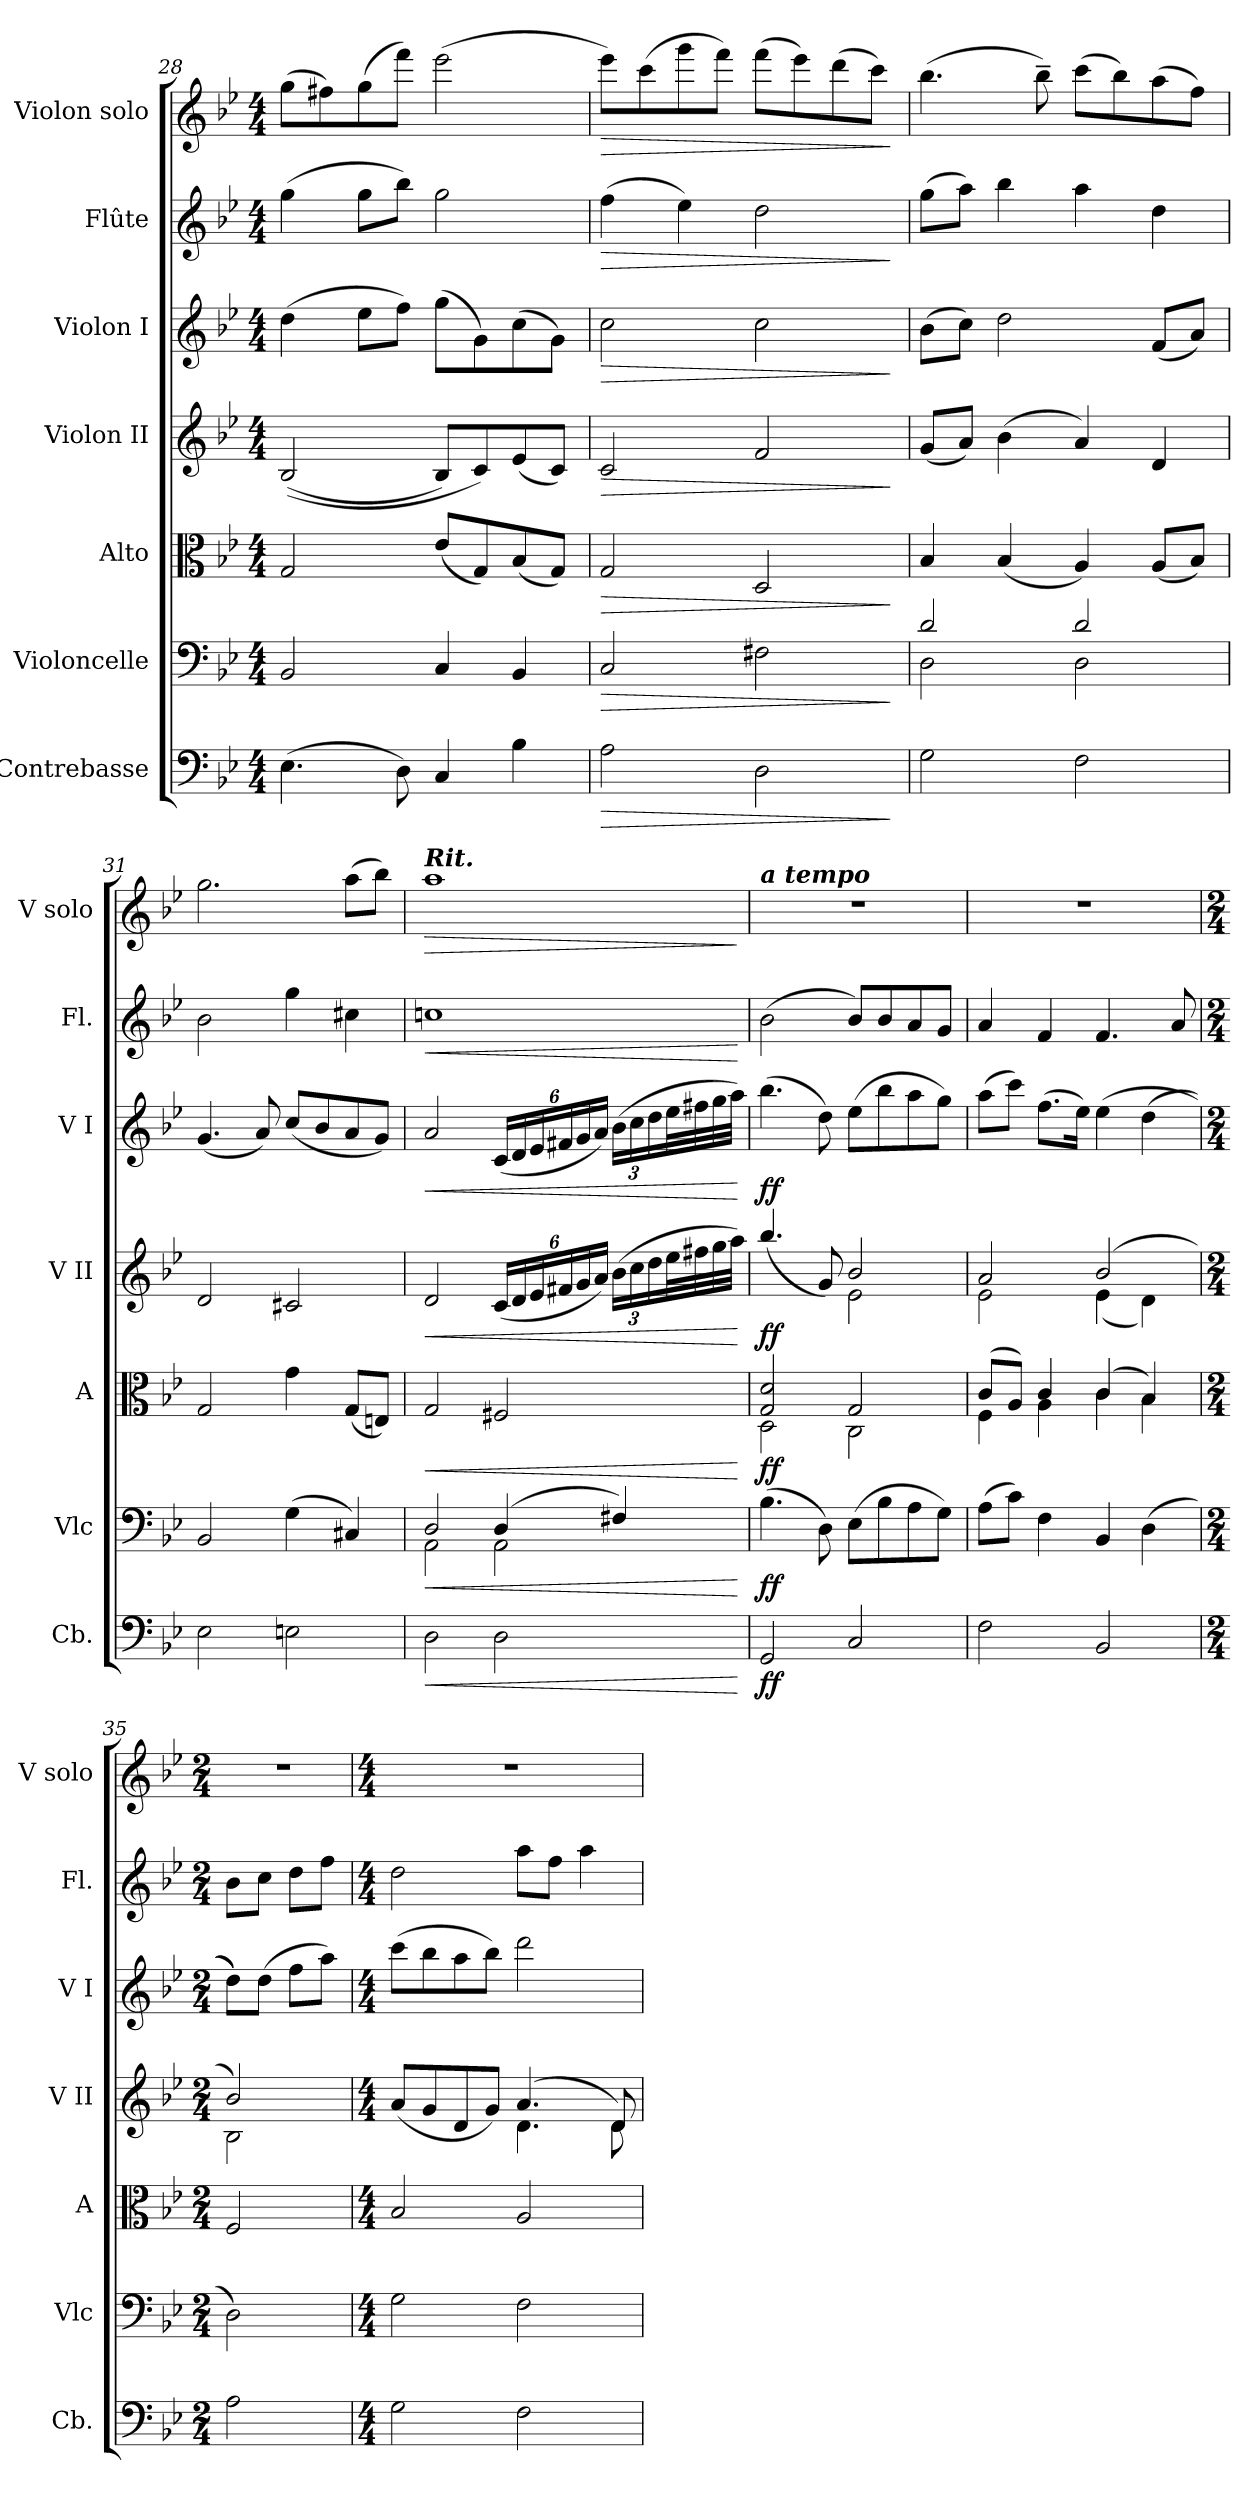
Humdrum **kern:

**kern	**dynam	**kern	**dynam	**kern	**dynam	**kern	**dynam	**kern	**dynam	**kern	**dynam	**kern	**dynam
*part7	*part7	*part6	*part6	*part5	*part5	*part4	*part4	*part3	*part3	*part2	*part2	*part1	*part1
*staff7	*staff7	*staff6	*staff6	*staff5	*staff5	*staff4	*staff4	*staff3	*staff3	*staff2	*staff2	*staff1	*staff1
*I"Contrebasse	*	*I"Violoncelle	*	*I"Alto	*	*I"Violon II	*	*I"Violon I	*	*I"Flûte	*	*I"Violon solo	*
*I'Cb.	*	*I'Vlc	*	*I'A	*	*I'V II	*	*I'V I	*	*I'Fl.	*	*I'V solo	*
*clefF4	*	*clefF4	*	*clefC3	*	*clefG2	*	*clefG2	*	*clefG2	*	*clefG2	*
*ITrd7c12	*	*	*	*	*	*	*	*	*	*	*	*	*
*k[b-e-]	*	*k[b-e-]	*	*k[b-e-]	*	*k[b-e-]	*	*k[b-e-]	*	*k[b-e-]	*	*k[b-e-]	*
*M4/4	*	*M4/4	*	*M4/4	*	*M4/4	*	*M4/4	*	*M4/4	*	*M4/4	*
=28	=28	=28	=28	=28	=28	=28	=28	=28	=28	=28	=28	=28	=28
(>4.EE-\	.	2BB-/	.	2G/	.	(<(<2B-/	.	(>4dd\	.	(>4gg\	.	(>8gg\L	.
.	.	.	.	.	.	.	.	.	.	.	.	8ff#X\)	.
.	.	.	.	.	.	.	.	8ee-\L	.	8gg\L	.	(>8gg\	.
8DD\)	.	.	.	.	.	.	.	8ff\J)	.	8bb-\J)	.	8fff\J)	.
4CC/	.	4C/	.	(<8e-/L	.	8B-/L)	.	(>8gg\L	.	2gg\	.	(>2eee-\	.
.	.	.	.	8G/)	.	8c/)	.	8g\)	.	.	.	.	.
4BB-\	.	4BB-/	.	(<8B-/	.	(<8e-/	.	(>8cc\	.	.	.	.	.
.	.	.	.	8G/J)	.	8c/J)	.	8g\J)	.	.	.	.	.
=29	=29	=29	=29	=29	=29	=29	=29	=29	=29	=29	=29	=29	=29
!	!LO:HP:b	!	!LO:HP:b	!	!LO:HP:b	!	!LO:HP:b	!	!LO:HP:b	!	!LO:HP:b	!	!LO:HP:b
2AA\	>	2C/	>	2G/	>	2c/	>	2cc\	>	(>4ff\	>	8eee-\L)	>
.	.	.	.	.	.	.	.	.	.	.	.	(>8ccc\	.
.	.	.	.	.	.	.	.	.	.	4ee-\)	.	8ggg\	.
.	.	.	.	.	.	.	.	.	.	.	.	8fff\J)	.
2DD\	.	2F#X\	.	2D/	.	2f/	.	2cc\	.	2dd\	.	(>8fff\L	.
.	.	.	.	.	.	.	.	.	.	.	.	8eee-\)	.
.	.	.	.	.	.	.	.	.	.	.	.	(>8ddd\	.
.	.	.	.	.	.	.	.	.	.	.	.	8ccc\J)	.
.	]	.	]	.	]	.	]	.	]	.	]	.	]
=30	=30	=30	=30	=30	=30	=30	=30	=30	=30	=30	=30	=30	=30
*	*	*^	*	*	*	*	*	*	*	*	*	*	*
2GG\	.	2d/	2D\	.	4B-/	.	(<8g/L	.	(>8b-\L	.	(>8gg\L	.	(>4.bb-\	.
.	.	.	.	.	.	.	8a/J)	.	8cc\J)	.	8aa\J)	.	.	.
.	.	.	.	.	(<4B-/	.	(>4b-\	.	2dd\	.	4bb-\	.	.	.
.	.	.	.	.	.	.	.	.	.	.	.	.	8bb-~\)	.
2FF\	.	2d/	2D\	.	4A/)	.	4a/)	.	.	.	4aa\	.	(>8ccc\L	.
.	.	.	.	.	.	.	.	.	.	.	.	.	8bb-\)	.
.	.	.	.	.	(<8A/L	.	4d/	.	(<8f/L	.	4dd\	.	(>8aa\	.
.	.	.	.	.	8B-/J)	.	.	.	8a/J)	.	.	.	8ff\J)	.
*	*	*v	*v	*	*	*	*	*	*	*	*	*	*	*
!!LO:PB:g=z
=31	=31	=31	=31	=31	=31	=31	=31	=31	=31	=31	=31	=31	=31
2EE-\	.	2BB-/	.	2G/	.	2d/	.	(<4.g/	.	2b-\	.	2.gg\	.
.	.	.	.	.	.	.	.	8a/)	.	.	.	.	.
2EEn\	.	(>4G\	.	4g\	.	2c#X/	.	(<8cc/L	.	4gg\	.	.	.
.	.	.	.	.	.	.	.	8b-/	.	.	.	.	.
.	.	4C#X/)	.	(<8G/L	.	.	.	8a/	.	4cc#X\	.	(>8aa\L	.
.	.	.	.	8En/J)	.	.	.	8g/J)	.	.	.	8bb-\J)	.
=32	=32	=32	=32	=32	=32	=32	=32	=32	=32	=32	=32	=32	=32
!	!	!	!	!	!	!	!	!	!	!	!	!LO:TX:a:Bi:t=Rit.	!
!	!LO:HP:b	!	!LO:HP:b	!	!LO:HP:b	!	!LO:HP:b	!	!LO:HP:b	!	!LO:HP:b	!	!LO:HP:b
*	*	*^	*	*	*	*	*	*	*	*	*	*	*
2DD\	<	2D/	2AA\	<	2G/	<	2d/	<	2a/	<	1ccn	<	1aa	>
*	*	*	*	*	*	*	*Xbrackettup	*	*Xbrackettup	*	*	*	*	*
2DD\	.	(>4D/	2AA\	.	2F#X/	.	(<24c/LL	.	(<24c/LL	.	.	.	.	.
.	.	.	.	.	.	.	24d/	.	24d/	.	.	.	.	.
.	.	.	.	.	.	.	24e-/	.	24e-/	.	.	.	.	.
.	.	.	.	.	.	.	24f#X/	.	24f#X/	.	.	.	.	.
.	.	.	.	.	.	.	24g/	.	24g/	.	.	.	.	.
.	.	.	.	.	.	.	24a/JJ)	.	24a/JJ)	.	.	.	.	.
.	.	4F#X/)	.	.	.	.	(>24b-\LL	.	(>24b-\LL	.	.	.	.	.
.	.	.	.	.	.	.	24cc\	.	24cc\	.	.	.	.	.
.	.	.	.	.	.	.	24dd\	.	24dd\	.	.	.	.	.
.	.	.	.	.	.	.	32ee-\L	.	32ee-\L	.	.	.	.	.
.	.	.	.	.	.	.	32ff#X\	.	32ff#X\	.	.	.	.	.
.	.	.	.	.	.	.	32gg\	.	32gg\	.	.	.	.	.
.	.	.	.	.	.	.	32aa\JJJ)	.	32aa\JJJ)	.	.	.	.	.
*	*	*v	*v	*	*	*	*	*	*	*	*	*	*	*
.	[	.	[	.	[	.	[	.	[	.	[	.	]
=33	=33	=33	=33	=33	=33	=33	=33	=33	=33	=33	=33	=33	=33
*	*	*	*	*^	*	*^	*	*	*	*	*	*	*
!	!	!	!	!	!	!	!	!	!	!	!	!	!	!LO:TX:Bi:t=a tempo	!
!	!LO:DY:b	!	!LO:DY:b	!	!	!LO:DY:b	!	!	!LO:DY:b	!	!LO:DY:b	!	!	!	!
2GGG/	ff	(>4.B-\	ff	2G/ 2d/	2D\	ff	(>4.bb-/	2ryy	ff	(>4.bb-\	ff	(>2b-\	.	1r	.
.	.	8D\)	.	.	.	.	8g/)	.	.	8dd\)	.	.	.	.	.
2CC/	.	(>8E-\L	.	2G/	2C\	.	2b-/	2e-\	.	(>8ee-\L	.	8b-/L)	.	.	.
.	.	8B-\	.	.	.	.	.	.	.	8bb-\	.	8b-/	.	.	.
.	.	8A\	.	.	.	.	.	.	.	8aa\	.	8a/	.	.	.
.	.	8G\J)	.	.	.	.	.	.	.	8gg\J)	.	8g/J	.	.	.
=34	=34	=34	=34	=34	=34	=34	=34	=34	=34	=34	=34	=34	=34	=34	=34
2FF\	.	(>8A\L	.	(>8c/L	4F\	.	2a/	2e-\	.	(>8aa\L	.	4a/	.	1r	.
.	.	8c\J)	.	8A/J)	.	.	.	.	.	8ccc\J)	.	.	.	.	.
.	.	4F\	.	4c/	4A\	.	.	.	.	(>8.ff\L	.	4f/	.	.	.
.	.	.	.	.	.	.	.	.	.	16ee-\Jk)	.	.	.	.	.
2BBB-/	.	4BB-/	.	(>4c/	4c\	.	(>2b-/	(<4e-\	.	(>4ee-\	.	4.f/	.	.	.
.	.	(>4D\	.	4B-/)	4B-\	.	.	4d\)	.	(>4dd\	.	.	.	.	.
.	.	.	.	.	.	.	.	.	.	.	.	8a/	.	.	.
*	*	*	*	*v	*v	*	*	*	*	*	*	*	*	*	*
=35	=35	=35	=35	=35	=35	=35	=35	=35	=35	=35	=35	=35	=35	=35
*M2/4	*	*M2/4	*	*M2/4	*	*M2/4	*	*	*M2/4	*	*M2/4	*	*M2/4	*
2AA\	.	2D\)	.	2F/	.	2b-/)	2B-\	.	8dd\L))	.	8b-\L	.	2r	.
.	.	.	.	.	.	.	.	.	(>8dd\J	.	8cc\J	.	.	.
.	.	.	.	.	.	.	.	.	8ff\L	.	8dd\L	.	.	.
.	.	.	.	.	.	.	.	.	8aa\J)	.	8ff\J	.	.	.
!!LO:LB:g=z
=36	=36	=36	=36	=36	=36	=36	=36	=36	=36	=36	=36	=36	=36	=36
*M4/4	*	*M4/4	*	*M4/4	*	*M4/4	*	*	*M4/4	*	*M4/4	*	*M4/4	*
2GG\	.	2G\	.	2B-/	.	(<8a/L	2ryy	.	(>8ccc\L	.	2dd\	.	1r	.
.	.	.	.	.	.	8g/	.	.	8bb-\	.	.	.	.	.
.	.	.	.	.	.	8d/	.	.	8aa\	.	.	.	.	.
.	.	.	.	.	.	8g/J)	.	.	8bb-\J)	.	.	.	.	.
2FF\	.	2F\	.	2A/	.	(>4.a/	4.d\	.	2ddd\	.	8aa\L	.	.	.
.	.	.	.	.	.	.	.	.	.	.	8ff\J	.	.	.
.	.	.	.	.	.	.	.	.	.	.	4aa\	.	.	.
.	.	.	.	.	.	8d/)	8d\	.	.	.	.	.	.	.
*	*	*	*	*	*	*v	*v	*	*	*	*	*	*	*
=	=	=	=	=	=	=	=	=	=	=	=	=	=
*-	*-	*-	*-	*-	*-	*-	*-	*-	*-	*-	*-	*-	*-
